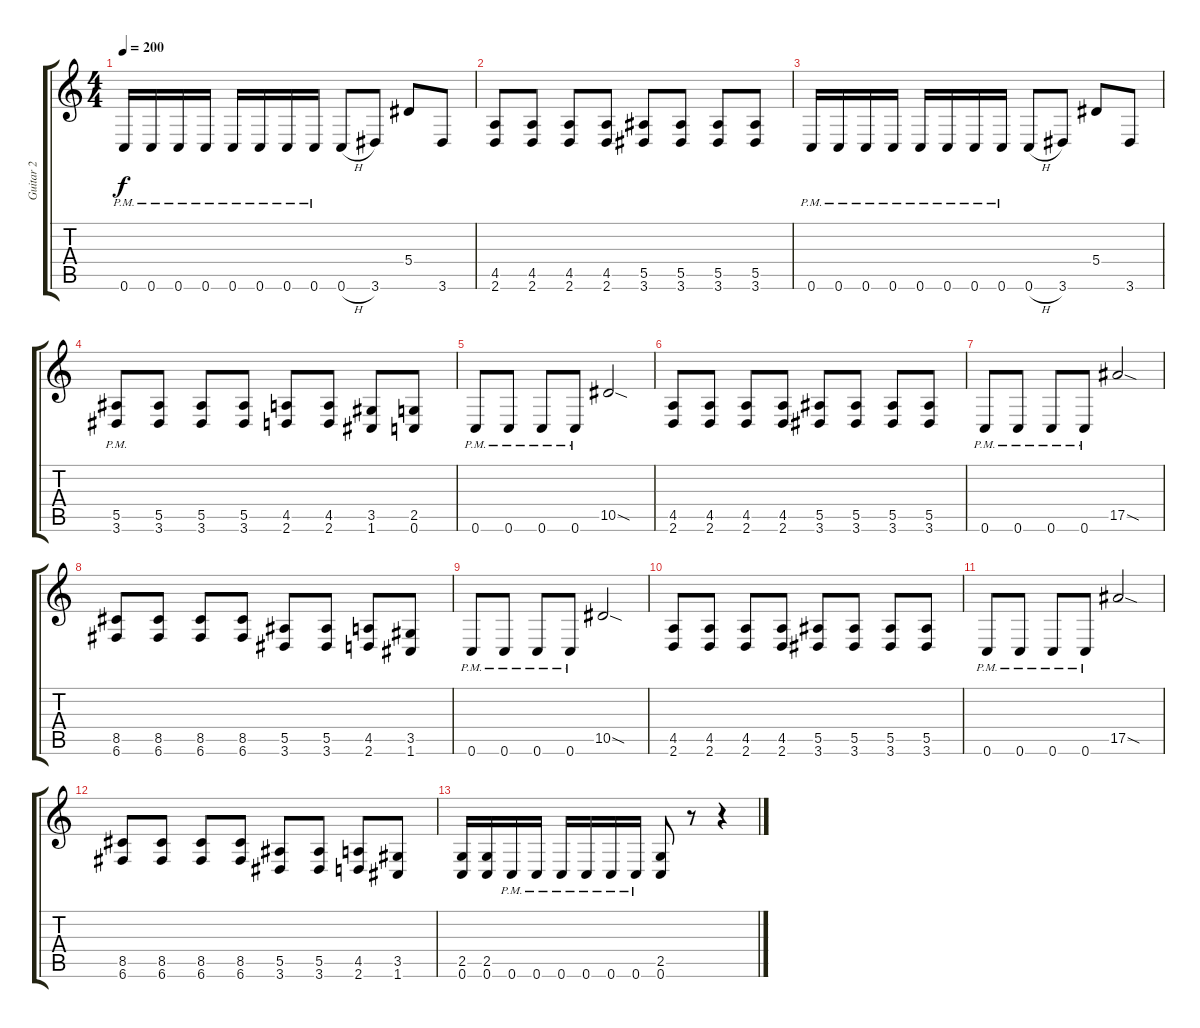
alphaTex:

\track ("Guitar 2" "Guitar 2") {instrument distortionguitar}
\staff {score tabs}
\tuning (C4 G3 Eb3 Bb2 F2 C2) {hide}
\ts (4 4)
\tempo 200
\clef g2
\ks c
0.6{pm}.16{dy f} 0.6{pm}.16 0.6{pm}.16 0.6{pm}.16 0.6{pm}.16 0.6{pm}.16 0.6{pm}.16 0.6{pm}.16 0.6{h}.8 3.6.8 5.4.8 3.6.8 |
(4.5 2.6).8 (4.5 2.6).8 (4.5 2.6).8 (4.5 2.6).8 (5.5 3.6).8 (5.5 3.6).8 (5.5 3.6).8 (5.5 3.6).8 |
0.6{pm}.16 0.6{pm}.16 0.6{pm}.16 0.6{pm}.16 0.6{pm}.16 0.6{pm}.16 0.6{pm}.16 0.6{pm}.16 0.6{h}.8 3.6.8 5.4.8 3.6.8 |
(5.5{pm} 3.6{pm}).8 (5.5 3.6).8 (5.5 3.6).8 (5.5 3.6).8 (4.5 2.6).8 (4.5 2.6).8 (3.5 1.6).8 (2.5 0.6).8 |
0.6{pm}.8 0.6{pm}.8 0.6{pm}.8 0.6{pm}.8 10.5{sod}.2 |
(4.5 2.6).8 (4.5 2.6).8 (4.5 2.6).8 (4.5 2.6).8 (5.5 3.6).8 (5.5 3.6).8 (5.5 3.6).8 (5.5 3.6).8 |
0.6{pm}.8 0.6{pm}.8 0.6{pm}.8 0.6{pm}.8 17.5{sod}.2 |
(8.5 6.6).8 (8.5 6.6).8 (8.5 6.6).8 (8.5 6.6).8 (5.5 3.6).8 (5.5 3.6).8 (4.5 2.6).8 (3.5 1.6).8 |
0.6{pm}.8 0.6{pm}.8 0.6{pm}.8 0.6{pm}.8 10.5{sod}.2 |
(4.5 2.6).8 (4.5 2.6).8 (4.5 2.6).8 (4.5 2.6).8 (5.5 3.6).8 (5.5 3.6).8 (5.5 3.6).8 (5.5 3.6).8 |
0.6{pm}.8 0.6{pm}.8 0.6{pm}.8 0.6{pm}.8 17.5{sod}.2 |
(8.5 6.6).8 (8.5 6.6).8 (8.5 6.6).8 (8.5 6.6).8 (5.5 3.6).8 (5.5 3.6).8 (4.5 2.6).8 (3.5 1.6).8 |
(2.5 0.6).16 (2.5 0.6).16 0.6{pm}.16 0.6{pm}.16 0.6{pm}.16 0.6{pm}.16 0.6{pm}.16 0.6{pm}.16 (2.5 0.6).8 r.8 r.4
